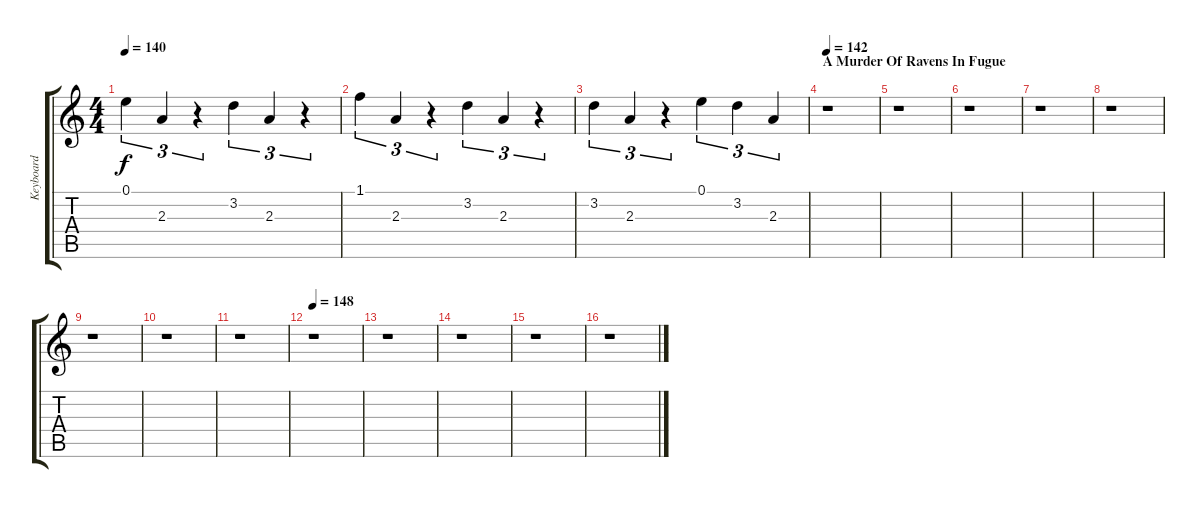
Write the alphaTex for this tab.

\track ("Keyboard" "Keyboard") {instrument acousticgrandpiano}
\staff {score tabs}
\tuning (E5 B4 G4 D4 A3 D3) {hide}
\ts (4 4)
\tempo 140
\clef g2
\ks c
0.1.4{tu (3 2) dy f} 2.3.4{tu (3 2)} r.4{tu (3 2)} 3.2.4{tu (3 2)} 2.3.4{tu (3 2)} r.4{tu (3 2)} |
1.1.4{tu (3 2)} 2.3.4{tu (3 2)} r.4{tu (3 2)} 3.2.4{tu (3 2)} 2.3.4{tu (3 2)} r.4{tu (3 2)} |
3.2.4{tu (3 2)} 2.3.4{tu (3 2)} r.4{tu (3 2)} 0.1.4{tu (3 2)} 3.2.4{tu (3 2)} 2.3.4{tu (3 2)} |
\section ("" "A Murder Of Ravens In Fugue")
\tempo 142
r.1 |
r.1 |
r.1 |
r.1 |
r.1 |
r.1 |
r.1 |
r.1 |
\tempo 148
r.1 |
r.1 |
r.1 |
r.1 |
r.1
